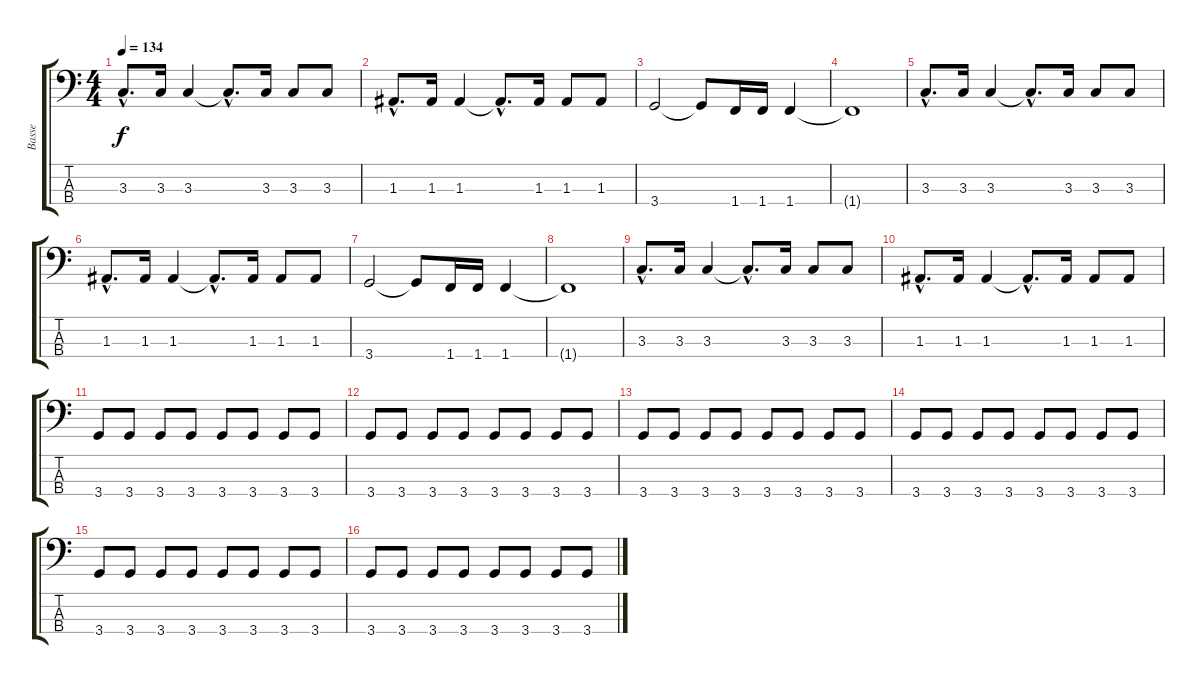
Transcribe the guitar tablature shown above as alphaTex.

\track ("Basse" "Basse") {instrument electricbasspick}
\staff {score tabs}
\tuning (G2 D2 A1 E1) {hide}
\ts (4 4)
\tempo 134
\clef f4
\ks c
3.3{hac}.8{d dy f} 3.3.16 3.3.4 3.3{hac t}.8{d} 3.3.16 3.3.8 3.3.8 |
1.3{hac}.8{d} 1.3.16 1.3.4 1.3{hac t}.8{d} 1.3.16 1.3.8 1.3.8 |
3.4.2 3.4{t}.8 1.4.16 1.4.16 1.4.4 |
1.4{t}.1 |
3.3{hac}.8{d} 3.3.16 3.3.4 3.3{hac t}.8{d} 3.3.16 3.3.8 3.3.8 |
1.3{hac}.8{d} 1.3.16 1.3.4 1.3{hac t}.8{d} 1.3.16 1.3.8 1.3.8 |
3.4.2 3.4{t}.8 1.4.16 1.4.16 1.4.4 |
1.4{t}.1 |
3.3{hac}.8{d} 3.3.16 3.3.4 3.3{hac t}.8{d} 3.3.16 3.3.8 3.3.8 |
1.3{hac}.8{d} 1.3.16 1.3.4 1.3{hac t}.8{d} 1.3.16 1.3.8 1.3.8 |
3.4.8 3.4.8 3.4.8 3.4.8 3.4.8 3.4.8 3.4.8 3.4.8 |
3.4.8 3.4.8 3.4.8 3.4.8 3.4.8 3.4.8 3.4.8 3.4.8 |
3.4.8 3.4.8 3.4.8 3.4.8 3.4.8 3.4.8 3.4.8 3.4.8 |
3.4.8 3.4.8 3.4.8 3.4.8 3.4.8 3.4.8 3.4.8 3.4.8 |
3.4.8 3.4.8 3.4.8 3.4.8 3.4.8 3.4.8 3.4.8 3.4.8 |
3.4.8 3.4.8 3.4.8 3.4.8 3.4.8 3.4.8 3.4.8 3.4.8
